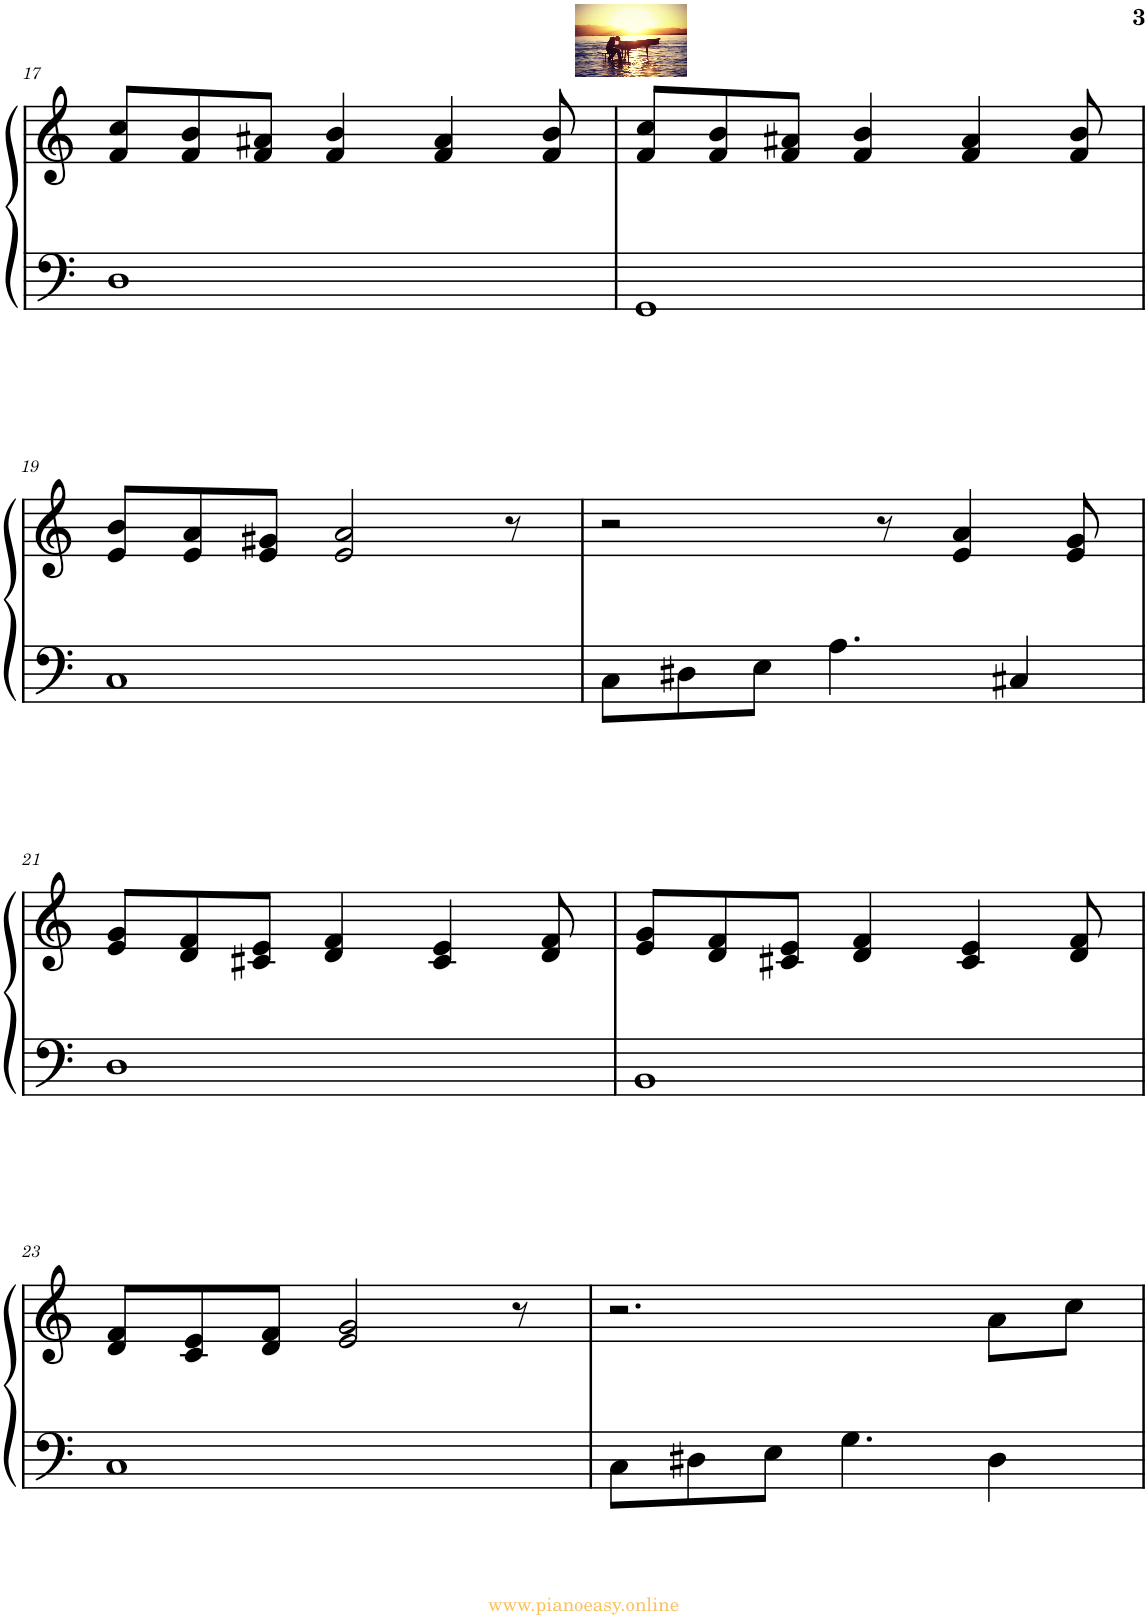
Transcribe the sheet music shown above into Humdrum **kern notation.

**kern	**kern
*part1	*part1
*staff2	*staff1
*I"Piano	*
*I'Pno.	*
!!LO:PB:g=z
*clefF4	*clefG2
*k[]	*k[]
*M4/4	*M4/4
=17	=17
1D	8f/ 8cc/L
.	8f/ 8b/
.	8f/ 8a#X/J
.	4f/ 4b/
.	4f/ 4a#/
.	8f/ 8b/
=18	=18
1GG	8f/ 8cc/L
.	8f/ 8b/
.	8f/ 8a#X/J
.	4f/ 4b/
.	4f/ 4a#/
.	8f/ 8b/
!!LO:LB:g=z
=19	=19
1C	8e/ 8b/L
.	8e/ 8a/
.	8e/ 8g#X/J
.	2e/ 2a/
.	8r
=20	=20
8C\L	2r
8D#X\	.
8E\J	.
4.A\	.
.	8r
.	4e/ 4a/
4C#X/	.
.	8e/ 8g/
!!LO:LB:g=z
=21	=21
1D	8e/ 8g/L
.	8d/ 8f/
.	8c#X/ 8e/J
.	4d/ 4f/
.	4c#/ 4e/
.	8d/ 8f/
=22	=22
1BB	8e/ 8g/L
.	8d/ 8f/
.	8c#X/ 8e/J
.	4d/ 4f/
.	4c#/ 4e/
.	8d/ 8f/
!!LO:LB:g=z
=23	=23
1C	8d/ 8f/L
.	8c/ 8e/
.	8d/ 8f/J
.	2e/ 2g/
.	8r
=24	=24
8C\L	2.r
8D#X\	.
8E\J	.
4.G\	.
4D#\	8a\L
.	8cc\J
=	=
*-	*-
